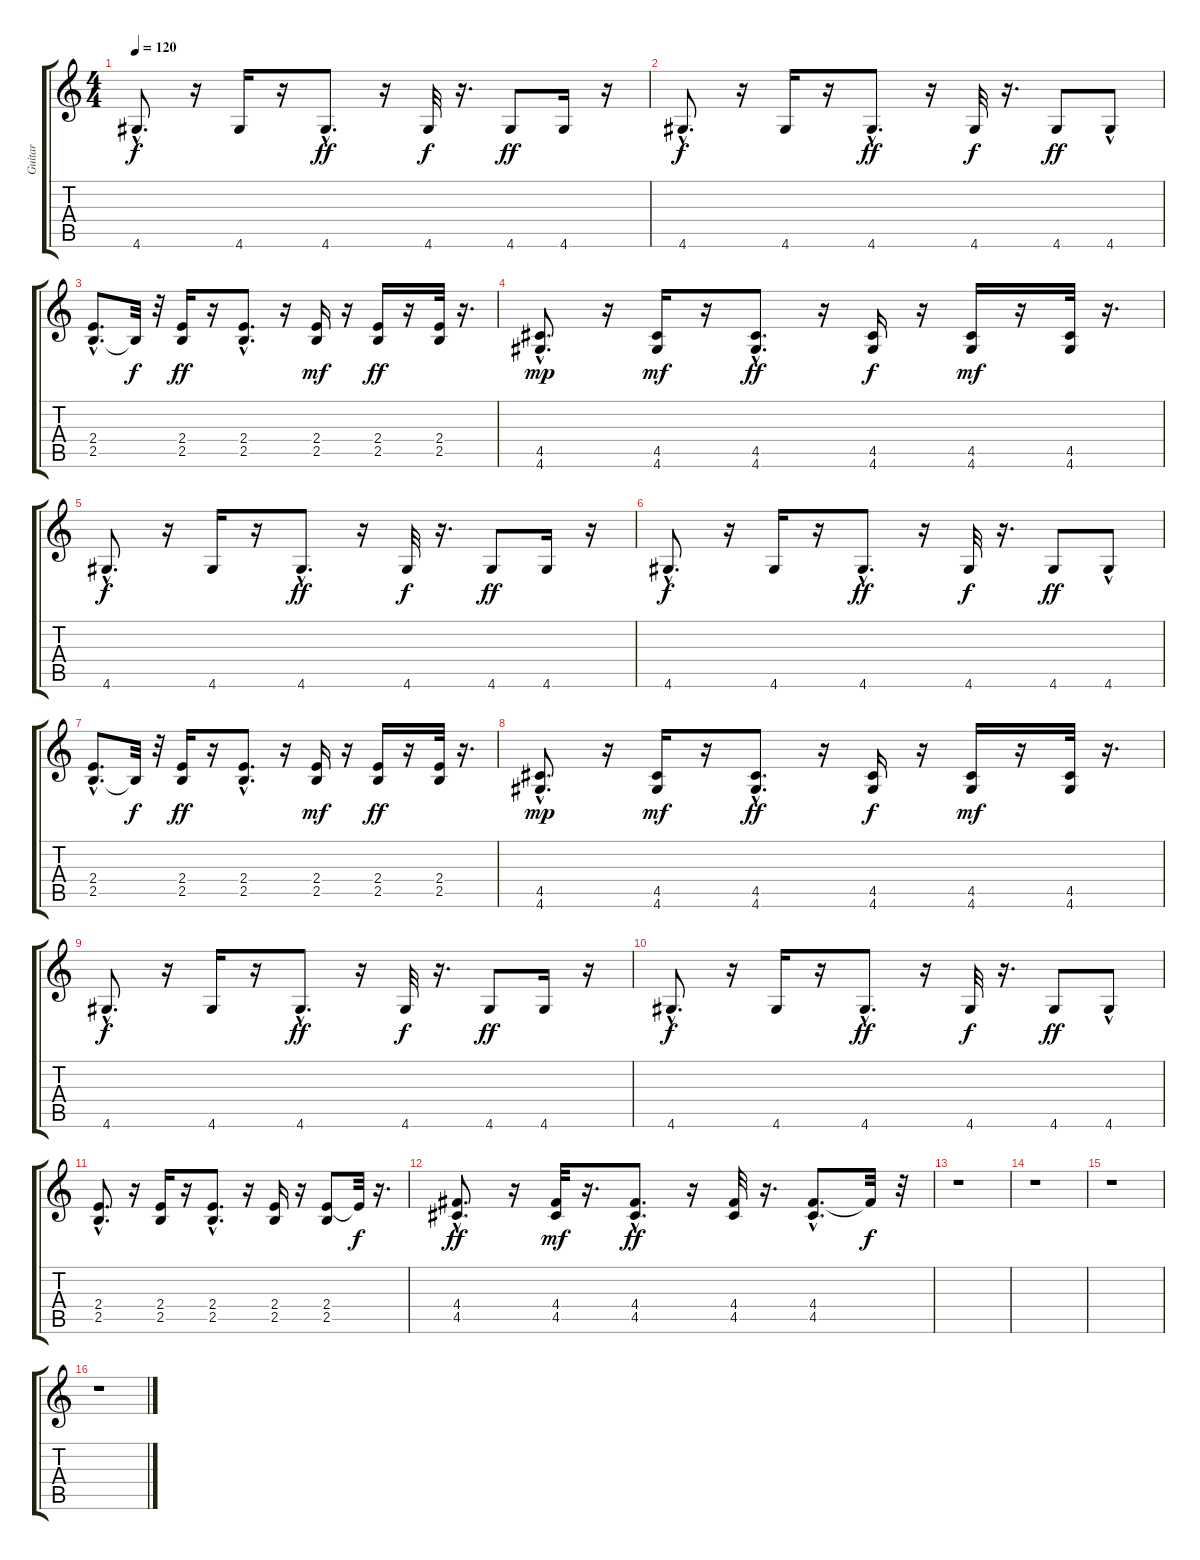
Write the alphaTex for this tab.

\track ("Guitar" "Guitar") {instrument distortionguitar}
\staff {score tabs}
\tuning (E4 B3 G3 D3 A2 E2) {hide}
\ts (4 4)
\tempo 120
\clef g2
\ks c
4.6{hac}.8{d dy f} r.16 4.6.16 r.16 4.6{hac}.8{d dy ff} r.16 4.6.32{dy f} r.16{d} 4.6.8{dy ff} 4.6.16 r.16 |
4.6{hac}.8{d dy f} r.16 4.6.16 r.16 4.6{hac}.8{d dy ff} r.16 4.6.32{dy f} r.16{d} 4.6.8{dy ff} 4.6{hac}.8 |
(2.4{hac} 2.5{hac}).8{d} 2.5{t}.32{dy f} r.32 (2.4 2.5).16{dy ff} r.16 (2.4{hac} 2.5{hac}).8{d} r.16 (2.4 2.5).16{dy mf} r.16 (2.4 2.5).16{dy ff} r.16 (2.4 2.5).32 r.16{d} |
(4.5{hac} 4.6{hac}).8{d dy mp} r.16 (4.5 4.6).16{dy mf} r.16 (4.5{hac} 4.6{hac}).8{d dy ff} r.16 (4.5 4.6).16{dy f} r.16 (4.5 4.6).16{dy mf} r.16 (4.5 4.6).32 r.16{d} |
4.6{hac}.8{d dy f} r.16 4.6.16 r.16 4.6{hac}.8{d dy ff} r.16 4.6.32{dy f} r.16{d} 4.6.8{dy ff} 4.6.16 r.16 |
4.6{hac}.8{d dy f} r.16 4.6.16 r.16 4.6{hac}.8{d dy ff} r.16 4.6.32{dy f} r.16{d} 4.6.8{dy ff} 4.6{hac}.8 |
(2.4{hac} 2.5{hac}).8{d} 2.5{t}.32{dy f} r.32 (2.4 2.5).16{dy ff} r.16 (2.4{hac} 2.5{hac}).8{d} r.16 (2.4 2.5).16{dy mf} r.16 (2.4 2.5).16{dy ff} r.16 (2.4 2.5).32 r.16{d} |
(4.5{hac} 4.6{hac}).8{d dy mp} r.16 (4.5 4.6).16{dy mf} r.16 (4.5{hac} 4.6{hac}).8{d dy ff} r.16 (4.5 4.6).16{dy f} r.16 (4.5 4.6).16{dy mf} r.16 (4.5 4.6).32 r.16{d} |
4.6{hac}.8{d dy f} r.16 4.6.16 r.16 4.6{hac}.8{d dy ff} r.16 4.6.32{dy f} r.16{d} 4.6.8{dy ff} 4.6.16 r.16 |
4.6{hac}.8{d dy f} r.16 4.6.16 r.16 4.6{hac}.8{d dy ff} r.16 4.6.32{dy f} r.16{d} 4.6.8{dy ff} 4.6{hac}.8 |
(2.4{hac} 2.5{hac}).8{d} r.16 (2.4 2.5).16 r.16 (2.4{hac} 2.5{hac}).8{d} r.16 (2.4 2.5).16 r.16 (2.4 2.5).8 2.4{t}.32{dy f} r.16{d} |
(4.4{hac} 4.5{hac}).8{d dy ff} r.16 (4.4 4.5).32{dy mf} r.16{d} (4.4{hac} 4.5{hac}).8{d dy ff} r.16 (4.4 4.5).32 r.16{d} (4.4{hac} 4.5{hac}).8{d} 4.4{t}.32{dy f} r.32 |
r.1 |
r.1 |
r.1 |
r.1
